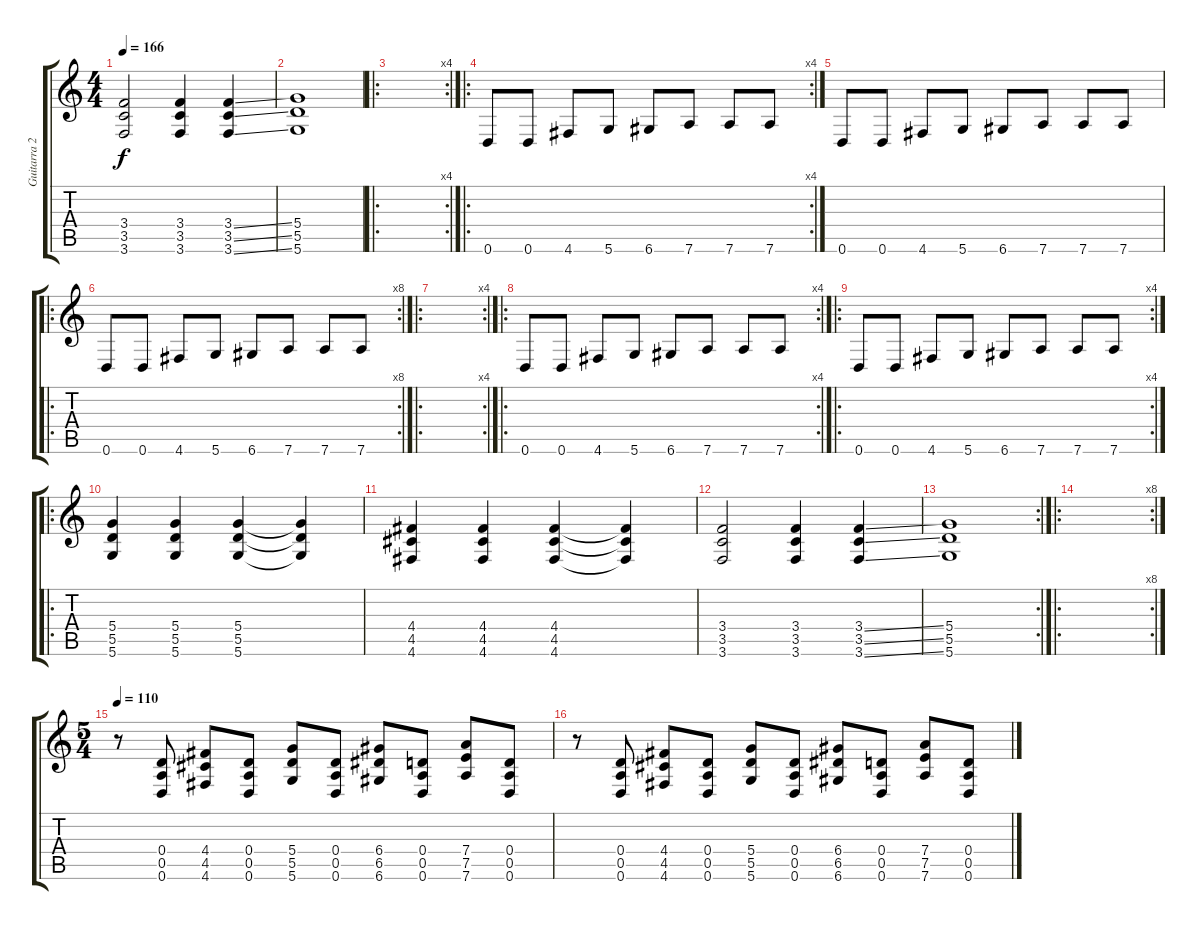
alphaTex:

\track ("Guitarra 2" "Guitarra 2") {instrument overdrivenguitar}
\staff {score tabs}
\tuning (E4 B3 G3 D3 A2 D2) {hide}
\ts (4 4)
\tempo 166
\clef g2
\ks c
(3.4 3.5 3.6).2{dy f} (3.4 3.5 3.6).4 (3.4{ss} 3.5{ss} 3.6{ss}).4 |
(5.4 5.5 5.6).1 |
\ro
\rc 4
|
\ro
\rc 4
0.6.8 0.6.8 4.6.8 5.6.8 6.6.8 7.6.8 7.6.8 7.6.8 |
0.6.8 0.6.8 4.6.8 5.6.8 6.6.8 7.6.8 7.6.8 7.6.8 |
\ro
\rc 8
0.6.8 0.6.8 4.6.8 5.6.8 6.6.8 7.6.8 7.6.8 7.6.8 |
\ro
\rc 4
|
\ro
\rc 4
0.6.8 0.6.8 4.6.8 5.6.8 6.6.8 7.6.8 7.6.8 7.6.8 |
\ro
\rc 4
0.6.8 0.6.8 4.6.8 5.6.8 6.6.8 7.6.8 7.6.8 7.6.8 |
\ro
(5.4 5.5 5.6).4{volume 8} (5.4 5.5 5.6).4 (5.4 5.5 5.6).4 (5.4{t} 5.5{t} 5.6{t}).4 |
(4.4 4.5 4.6).4 (4.4 4.5 4.6).4 (4.4 4.5 4.6).4 (4.4{t} 4.5{t} 4.6{t}).4 |
(3.4 3.5 3.6).2 (3.4 3.5 3.6).4 (3.4{ss} 3.5{ss} 3.6{ss}).4 |
\rc 2
(5.4 5.5 5.6).1 |
\ro
\rc 8
|
\ts (5 4)
\tempo 110
r.8 (0.4 0.5 0.6).8 (4.4 4.5 4.6).8 (0.4 0.5 0.6).8 (5.4 5.5 5.6).8 (0.4 0.5 0.6).8 (6.4 6.5 6.6).8 (0.4 0.5 0.6).8 (7.4 7.5 7.6).8 (0.4 0.5 0.6).8 |
r.8 (0.4 0.5 0.6).8 (4.4 4.5 4.6).8 (0.4 0.5 0.6).8 (5.4 5.5 5.6).8 (0.4 0.5 0.6).8 (6.4 6.5 6.6).8 (0.4 0.5 0.6).8 (7.4 7.5 7.6).8 (0.4 0.5 0.6).8
